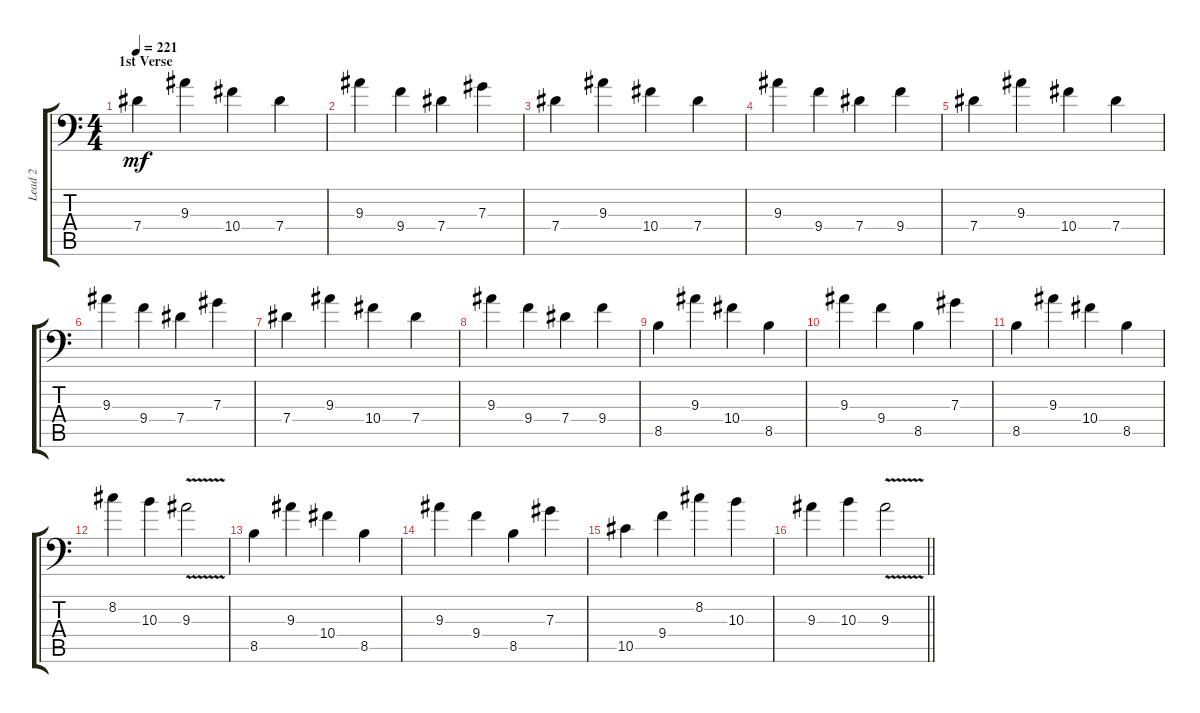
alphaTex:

\track ("Lead 2" "Lead 2") {instrument overdrivenguitar}
\staff {score tabs}
\tuning (Bb3 F3 Db3 Ab2 Eb2 Bb1) {hide}
\ts (4 4)
\section ("" "1st Verse")
\tempo 221
\clef f4
\ks c
7.4.4{dy mf} 9.3.4 10.4.4 7.4.4 |
9.3.4 9.4.4 7.4.4 7.3.4 |
7.4.4 9.3.4 10.4.4 7.4.4 |
9.3.4 9.4.4 7.4.4 9.4.4 |
7.4.4 9.3.4 10.4.4 7.4.4 |
9.3.4 9.4.4 7.4.4 7.3.4 |
7.4.4 9.3.4 10.4.4 7.4.4 |
9.3.4 9.4.4 7.4.4 9.4.4 |
8.5.4 9.3.4 10.4.4 8.5.4 |
9.3.4 9.4.4 8.5.4 7.3.4 |
8.5.4 9.3.4 10.4.4 8.5.4 |
8.2.4 10.3.4 9.3{v}.2 |
8.5.4 9.3.4 10.4.4 8.5.4 |
9.3.4 9.4.4 8.5.4 7.3.4 |
10.5.4 9.4.4 8.2.4 10.3.4 |
\barLineRight lightlight
9.3.4 10.3.4 9.3{v}.2
